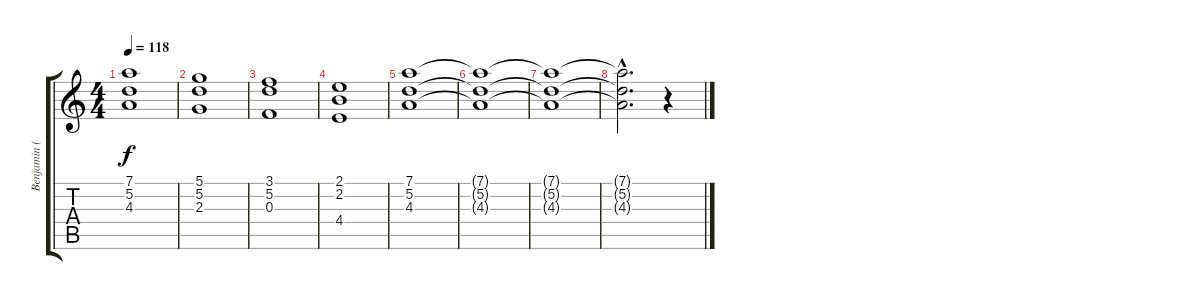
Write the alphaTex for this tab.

\track ("Benjamin (KeybHigh)" "Benjamin (") {instrument churchorgan}
\staff {score tabs}
\tuning (D5 A4 F4 C4 G3 D3) {hide}
\ts (4 4)
\tempo 118
\clef g2
\ks c
(7.1 5.2 4.3).1{dy f} |
(5.1 5.2 2.3).1 |
(3.1 5.2 0.3).1 |
(2.1 2.2 4.4).1 |
(7.1 5.2 4.3).1 |
(7.1{t} 5.2{t} 4.3{t}).1 |
(7.1{t} 5.2{t} 4.3{t}).1 |
(7.1{hac t} 5.2{hac t} 4.3{hac t}).2{d} r.4
